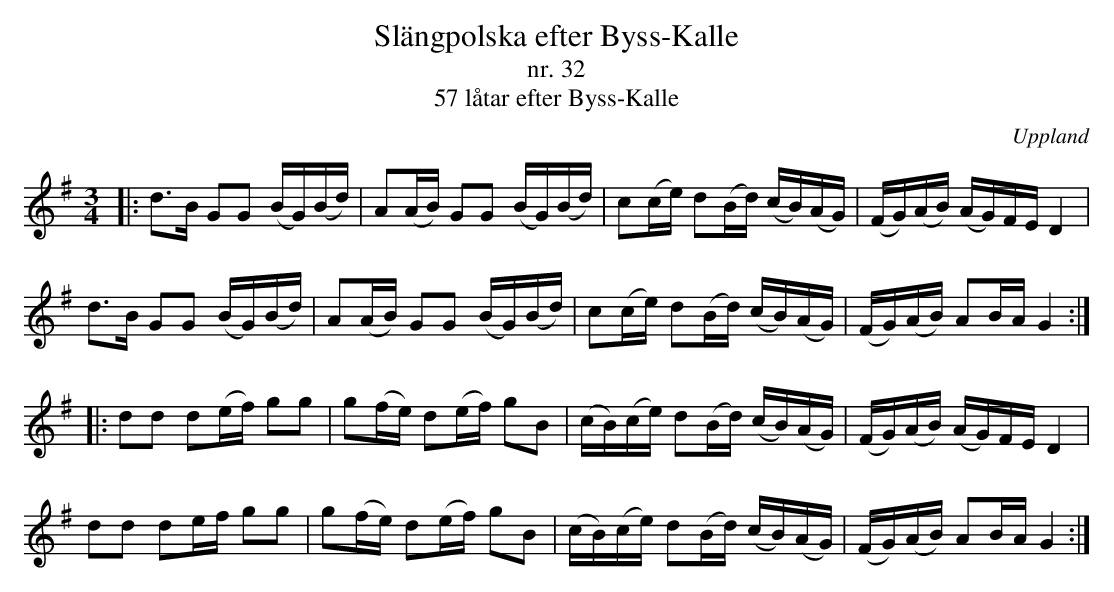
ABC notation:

X:1
T: Slängpolska efter Byss-Kalle
T: nr. 32
T: 57 låtar efter Byss-Kalle
O: Uppland
M: 3/4
L: 1/16
K: G
|: d2>B2 G2G2 (BG)(Bd) | A2(AB) G2G2 (BG)(Bd) | c2(ce) d2(Bd) (cB)(AG) | (FG)(AB) (AG)FE D4 |
d2>B2 G2G2 (BG)(Bd) | A2(AB) G2G2 (BG)(Bd) | c2(ce) d2(Bd) (cB)(AG) | (FG)(AB) A2BA G4 :|
|: d2d2 d2(ef) g2g2 | g2(fe) d2(ef) g2B2 | (cB)(ce) d2(Bd) (cB)(AG) | (FG)(AB) (AG)FE D4 |
d2d2 d2ef g2g2 | g2(fe) d2(ef) g2B2 | (cB)(ce) d2(Bd) (cB)(AG) | (FG)(AB) A2BA G4 :|
